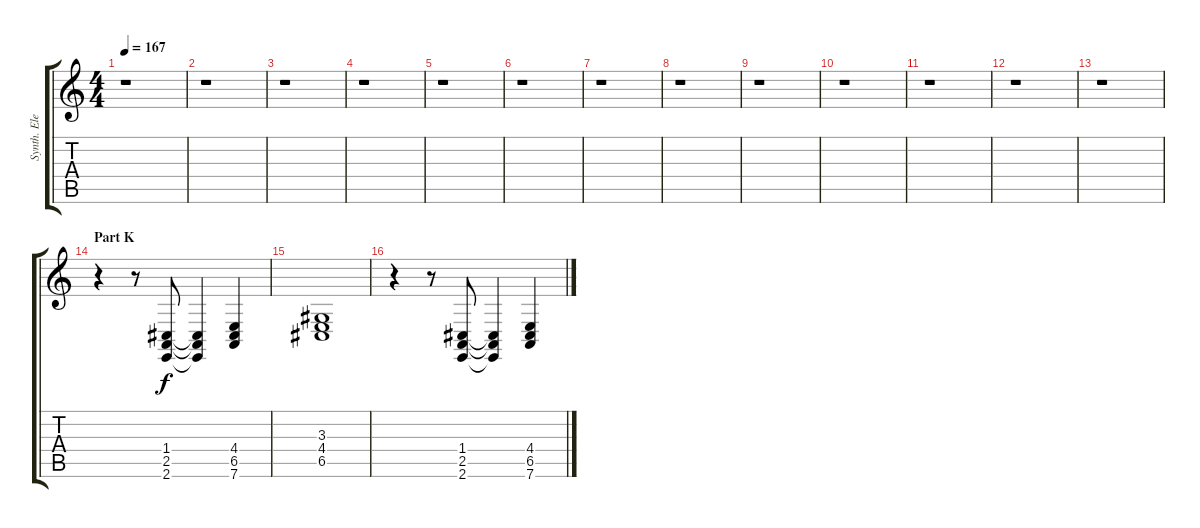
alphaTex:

\track ("Synth. Electric Piano" "Synth. Ele") {instrument electricgrandpiano}
\staff {score tabs}
\tuning (D4 A3 F3 C3 G2 D2) {hide}
\ts (4 4)
\tempo 167
\clef g2
\ks c
r.1{dy f} |
r.1 |
r.1 |
r.1 |
r.1 |
r.1 |
r.1 |
r.1 |
r.1 |
r.1 |
r.1 |
r.1 |
r.1 |
\section ("" "Part K")
r.4 r.8 (1.4 2.5 2.6).8 (1.4{t} 2.5{t} 2.6{t}).4 (4.4 6.5 7.6).4 |
(3.3 4.4 6.5).1 |
r.4 r.8 (1.4 2.5 2.6).8 (1.4{t} 2.5{t} 2.6{t}).4 (4.4 6.5 7.6).4
